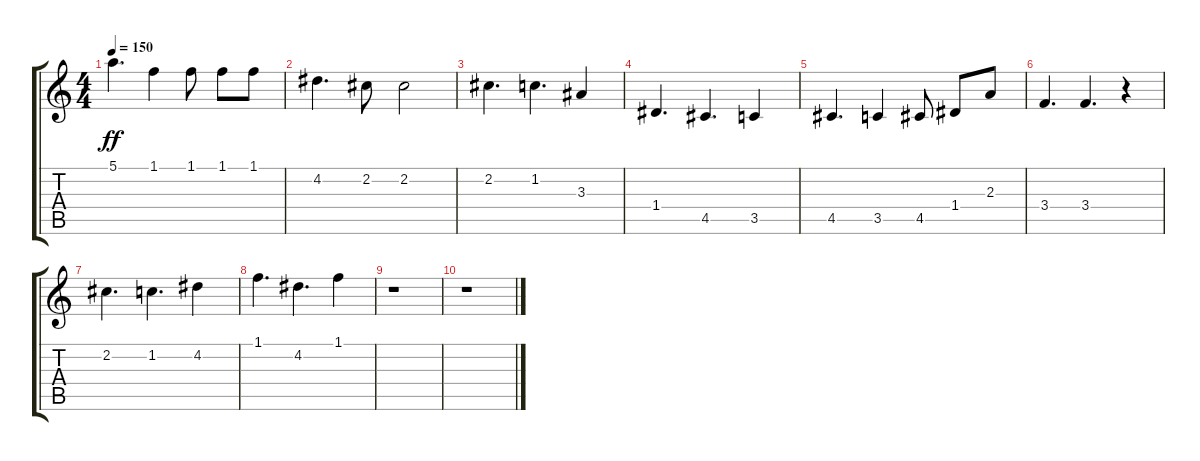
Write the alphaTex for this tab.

\track "" {instrument distortionguitar}
\staff {score tabs}
\tuning (E4 B3 G3 D3 A2 E2) {hide}
\ts (4 4)
\tempo 150
\clef g2
\ks c
5.1.4{d dy ff} 1.1.4 1.1.8 1.1.8 1.1.8 |
4.2.4{d} 2.2.8 2.2.2 |
2.2.4{d} 1.2.4{d} 3.3.4 |
1.4.4{d} 4.5.4{d} 3.5.4 |
4.5.4{d} 3.5.4 4.5.8 1.4.8 2.3.8 |
3.4.4{d} 3.4.4{d} r.4 |
2.2.4{d} 1.2.4{d} 4.2.4 |
1.1.4{d} 4.2.4{d} 1.1.4 |
r.1 |
r.1
